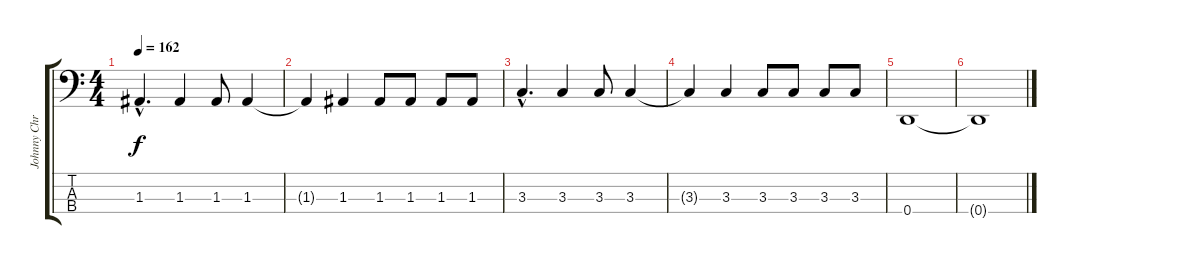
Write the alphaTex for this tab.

\track ("Johnny Christ" "Johnny Chr") {instrument electricbassfinger}
\staff {score tabs}
\tuning (G2 D2 A1 D1) {hide}
\ts (4 4)
\tempo 162
\clef f4
\ks c
1.3{hac}.4{d dy f} 1.3.4 1.3.8 1.3.4 |
1.3{t}.4 1.3.4 1.3.8 1.3.8 1.3.8 1.3.8 |
3.3{hac}.4{d} 3.3.4 3.3.8 3.3.4 |
3.3{t}.4 3.3.4 3.3.8 3.3.8 3.3.8 3.3.8 |
0.4.1 |
0.4{t}.1
